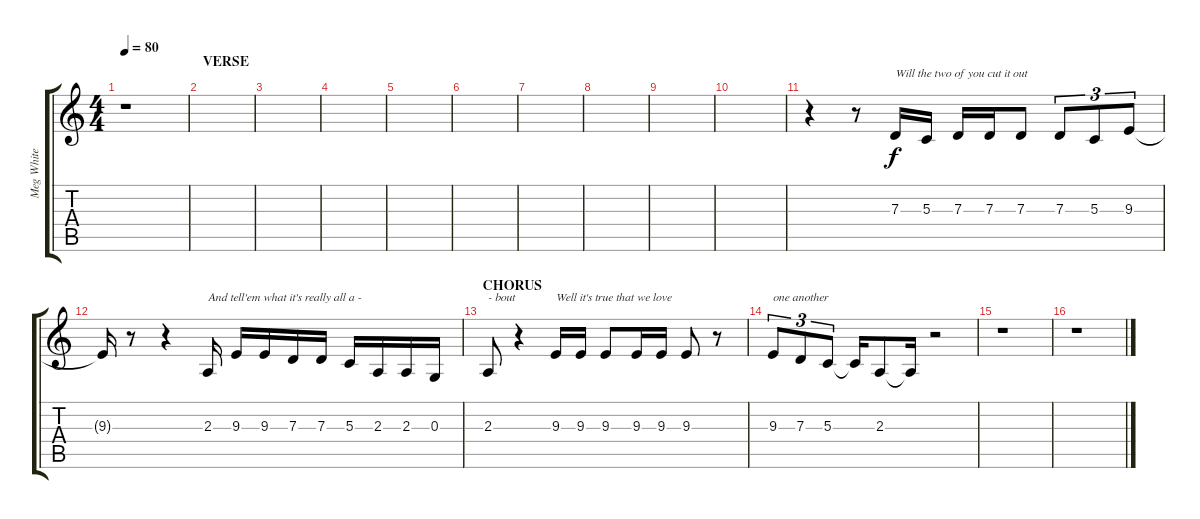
\track ("Meg White (Voice)" "Meg White ") {instrument lead6voice}
\staff {score tabs}
\tuning (E4 B3 G3 D3 A2 E2) {hide}
\ts (4 4)
\tempo 80
\clef g2
\ks c
r.1{dy f} |
\section ("" "VERSE")
|
|
|
|
|
|
|
|
|
r.4 r.8 7.3.16{txt "Will the two of you cut it out"} 5.3.16 7.3.16 7.3.16 7.3.8 7.3.8{tu (3 2)} 5.3.8{tu (3 2)} 9.3.8{tu (3 2)} |
9.3{t}.16 r.8 r.4 2.3.16{txt "And tell'em what it's really all a -"} 9.3.16 9.3.16 7.3.16 7.3.16 5.3.16 2.3.16 2.3.16 0.3.16 |
\section ("" "CHORUS")
2.3.8{txt "- bout"} r.4 9.3.16{txt "Well it's true that we love"} 9.3.16 9.3.8 9.3.16 9.3.16 9.3.8 r.8 |
9.3.8{tu (3 2) txt "one another"} 7.3.8{tu (3 2)} 5.3.8{tu (3 2)} 5.3{t}.16 2.3.8 2.3{t}.16 r.2 |
r.1 |
r.1
